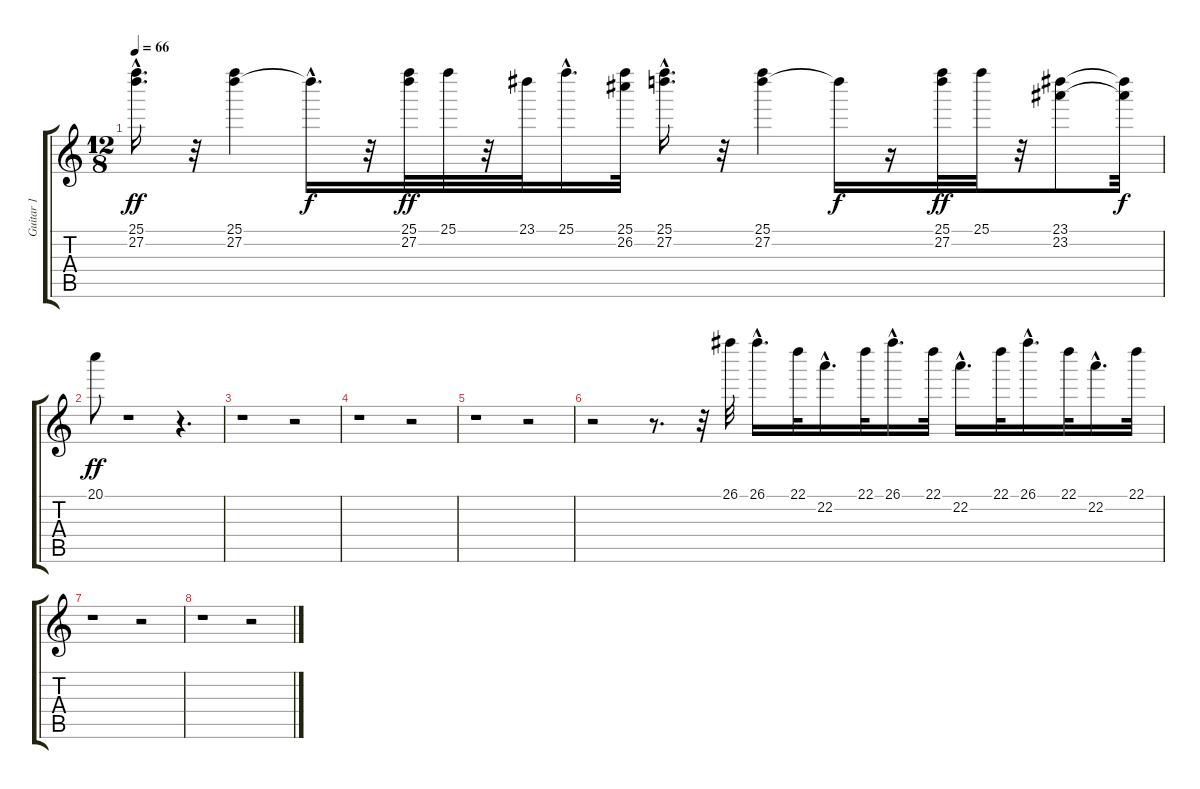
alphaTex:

\track ("Guitar 1" "Guitar 1") {instrument overdrivenguitar}
\staff {score tabs}
\tuning (E4 B3 G3 D3 A2 E2) {hide}
\ts (12 8)
\tempo 66
\clef g2
\ks c
(25.1 27.2{hac}).16{d dy ff} r.32 (25.1 27.2).4 27.2{hac t}.16{d dy f} r.32 (25.1 27.2).32{dy ff} 25.1.32 r.32 23.1.32 25.1{hac}.16{d} (25.1 26.2).32 (25.1 27.2{hac}).16{d} r.32 (25.1 27.2).4 27.2{t}.16{dy f} r.16 (25.1 27.2).32{dy ff} 25.1.32 r.32 (23.1 23.2).8 (23.1{t} 23.2{t}).32{dy f} |
20.1.8{dy ff} r.1 r.4{d} |
r.1 r.2 |
r.1 r.2 |
r.1 r.2 |
r.2 r.8{d} r.32 26.1.32 26.1{hac}.16{d} 22.1.32 22.2{hac}.16{d} 22.1.32 26.1{hac}.16{d} 22.1.32 22.2{hac}.16{d} 22.1.32 26.1{hac}.16{d} 22.1.32 22.2{hac}.16{d} 22.1.32 |
r.1 r.2 |
r.1 r.2
